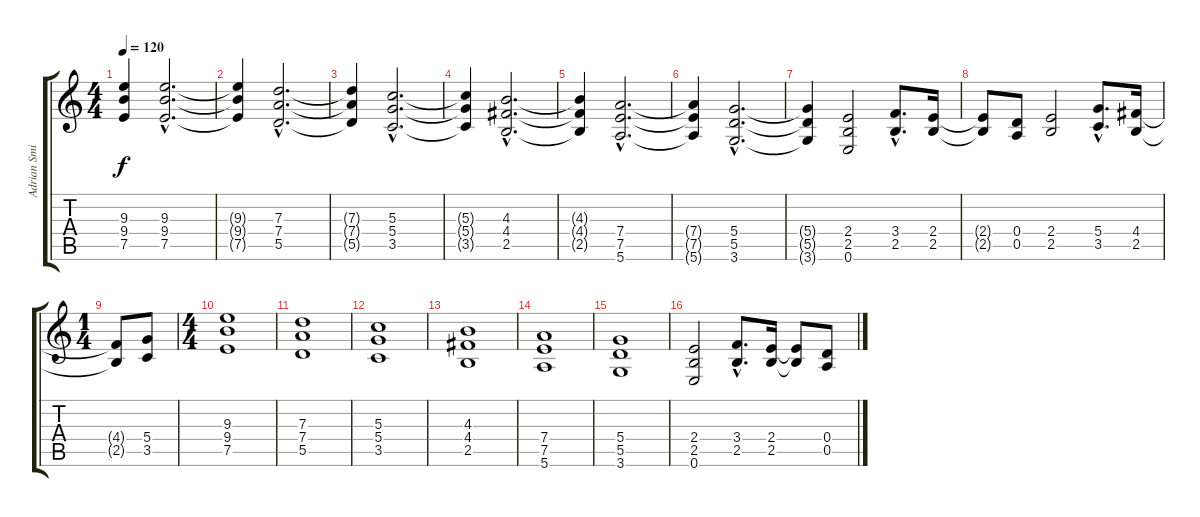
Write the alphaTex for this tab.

\track ("Adrian Smith" "Adrian Smi") {instrument distortionguitar}
\staff {score tabs}
\tuning (E4 B3 G3 D3 A2 E2) {hide}
\ts (4 4)
\tempo 120
\clef g2
\ks c
(9.3{t} 9.4{t} 7.5{t}).4{dy f} (9.3{hac} 9.4{hac} 7.5{hac}).2{d} |
(9.3{t} 9.4{t} 7.5{t}).4 (7.3{hac} 7.4{hac} 5.5{hac}).2{d} |
(7.3{t} 7.4{t} 5.5{t}).4 (5.3{hac} 5.4{hac} 3.5{hac}).2{d} |
(5.3{t} 5.4{t} 3.5{t}).4 (4.3{hac} 4.4{hac} 2.5{hac}).2{d} |
(4.3{t} 4.4{t} 2.5{t}).4 (7.4{hac} 7.5{hac} 5.6{hac}).2{d} |
(7.4{t} 7.5{t} 5.6{t}).4 (5.4{hac} 5.5{hac} 3.6{hac}).2{d} |
(5.4{t} 5.5{t} 3.6{t}).4 (2.4 2.5 0.6).2 (3.4{hac} 2.5{hac}).8{d} (2.4 2.5).16 |
(2.4{t} 2.5{t}).8 (0.4 0.5).8 (2.4 2.5).2 (5.4{hac} 3.5{hac}).8{d} (4.4 2.5).16 |
\ts (1 4)
(4.4{t} 2.5{t}).8 (5.4 3.5).8 |
\ts (4 4)
(9.3 9.4 7.5).1 |
(7.3 7.4 5.5).1 |
(5.3 5.4 3.5).1 |
(4.3 4.4 2.5).1 |
(7.4 7.5 5.6).1 |
(5.4 5.5 3.6).1 |
(2.4 2.5 0.6).2 (3.4{hac} 2.5{hac}).8{d} (2.4 2.5).16 (2.4{t} 2.5{t}).8 (0.4 0.5).8
